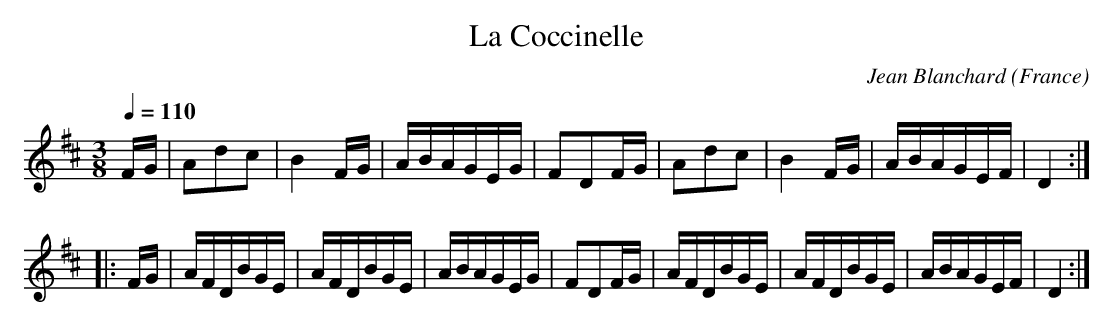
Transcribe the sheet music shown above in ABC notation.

X:1
T:La Coccinelle
C:Jean Blanchard
L:1/16
M:3/8
O:France
Q:1/4=110
K:Dmaj
FG|A2d2c2|B4FG|ABAGEG|F2D2FG|A2d2c2|B4FG|ABAGEF|D4:|
|:FG|AFDBGE|AFDBGE|ABAGEG|F2D2FG|AFDBGE|AFDBGE|ABAGEF|D4:|
